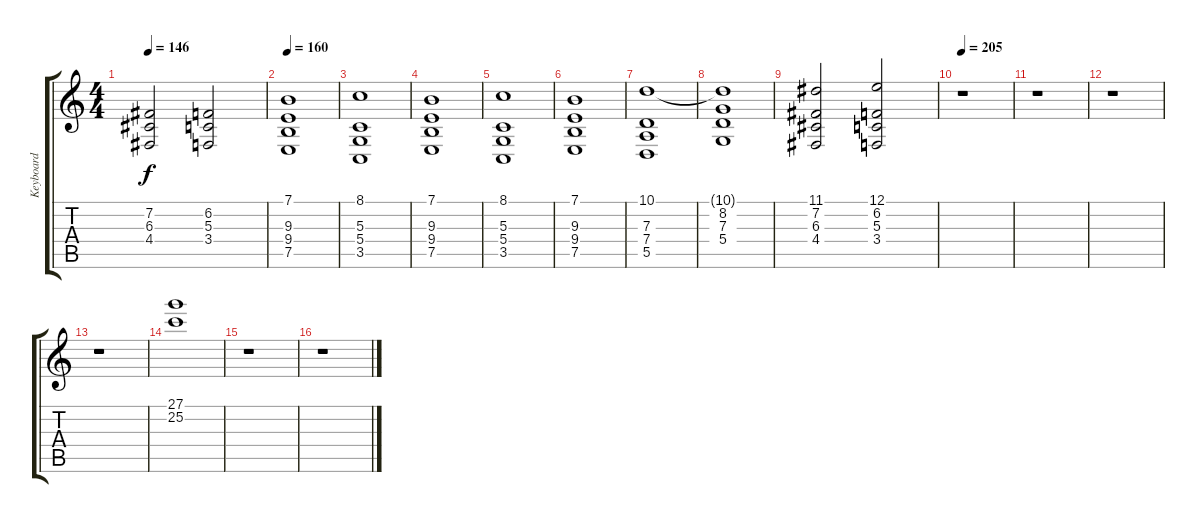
\track ("Keyboard" "Keyboard") {instrument pad4choir}
\staff {score tabs}
\tuning (E4 B3 G3 D3 A2 E2) {hide}
\ts (4 4)
\tempo 146
\clef g2
\ks c
(7.2 6.3 4.4).2{dy f} (6.2 5.3 3.4).2 |
\tempo 160
(7.1 9.3 9.4 7.5).1 |
(8.1 5.3 5.4 3.5).1 |
(7.1 9.3 9.4 7.5).1 |
(8.1 5.3 5.4 3.5).1 |
(7.1 9.3 9.4 7.5).1 |
(10.1 7.3 7.4 5.5).1 |
(10.1{t} 8.2 7.3 5.4).1 |
(11.1 7.2 6.3 4.4).2 (12.1 6.2 5.3 3.4).2 |
\tempo 205
r.1 |
r.1 |
r.1 |
r.1 |
(27.1 25.2).1{volume 13 instrument stringensemble1} |
r.1{volume 11 instrument pad4choir} |
r.1
